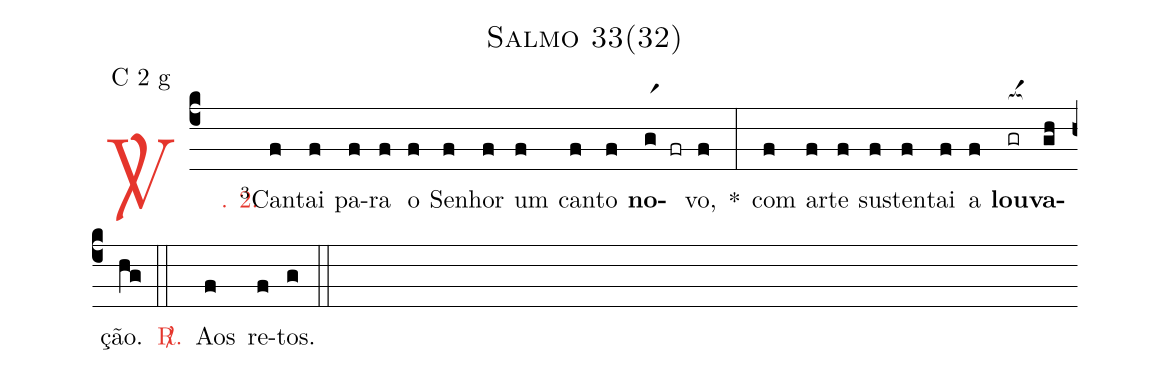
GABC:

name: Salmo 33(32);
mode: C 2 g;
%%
(c4)

<c><sp>V/</sp>. 2.</c>() <v>\VSup{3}</v>Can(f)tai(f) pa(f)ra(f) o(f) Se(f)nhor(f) um(f) can(f)to(f) <b>no</b>(gr1 fr)vo,(f) *(:) com(f) ar(f)te(f) sus(f)ten(f)tai(f) a(f) <nlba><b>lou</b>(gr[ocba:1{])<b>va</b></nlba>(gh[ocba:0}])ção.(hg)

(::)

<nlba><c><sp>R/</sp>.</c>() Aos</nlba>(f) re(f)tos.(g)

(::)
